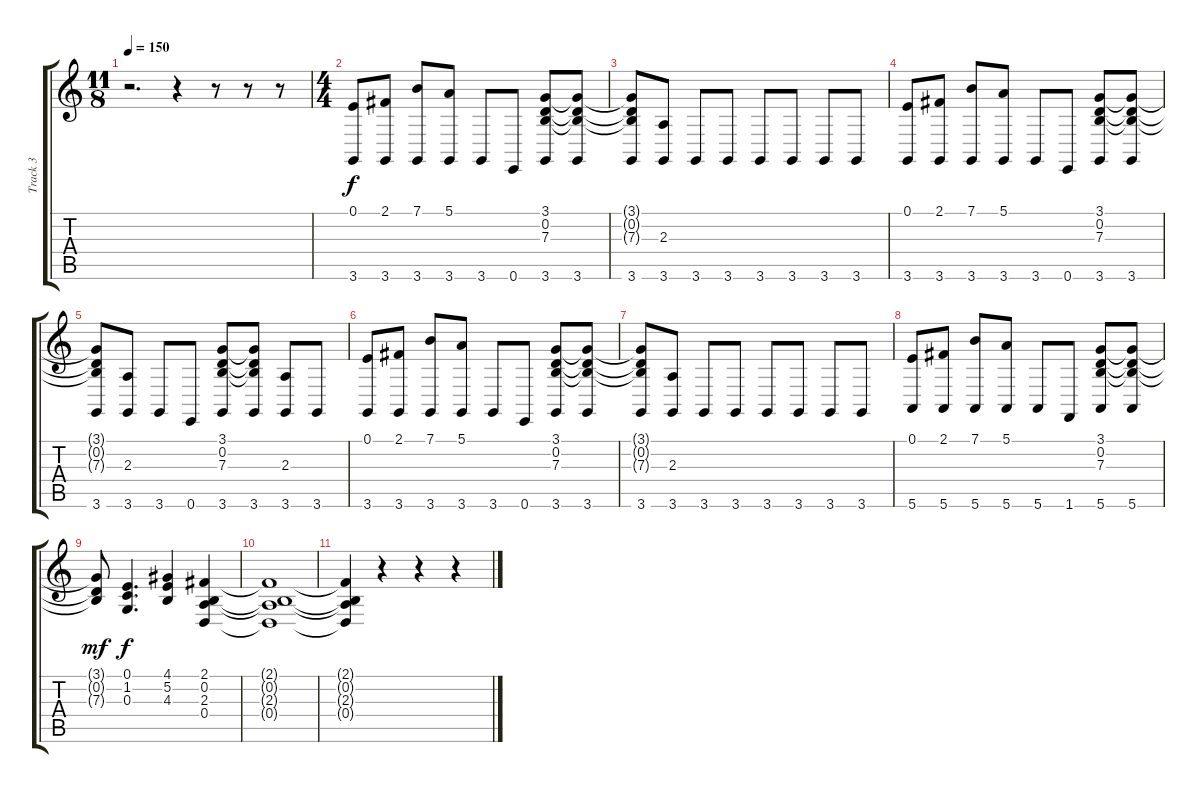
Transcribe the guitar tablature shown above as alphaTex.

\track ("Track 3" "Track 3") {instrument fx4atmosphere}
\staff {score tabs}
\tuning (E4 B3 G3 D3 A2 E2) {hide}
\ts (11 8)
\tempo 150
\clef g2
\ks c
r.2{d dy f} r.4 r.8 r.8 r.8 |
\ts (4 4)
(0.1 3.6).8 (2.1 3.6).8 (7.1 3.6).8 (5.1 3.6).8 3.6.8 0.6.8 (3.1 0.2 7.3 3.6).8 (3.1{t} 0.2{t} 7.3{t} 3.6).8 |
(3.1{t} 0.2{t} 7.3{t} 3.6).8 (2.3 3.6).8 3.6.8 3.6.8 3.6.8 3.6.8 3.6.8 3.6.8 |
(0.1 3.6).8 (2.1 3.6).8 (7.1 3.6).8 (5.1 3.6).8 3.6.8 0.6.8 (3.1 0.2 7.3 3.6).8 (3.1{t} 0.2{t} 7.3{t} 3.6).8 |
(3.1{t} 0.2{t} 7.3{t} 3.6).8 (2.3 3.6).8 3.6.8 0.6.8 (3.1 0.2 7.3 3.6).8 (3.1{t} 0.2{t} 7.3{t} 3.6).8 (2.3 3.6).8 3.6.8 |
(0.1 3.6).8 (2.1 3.6).8 (7.1 3.6).8 (5.1 3.6).8 3.6.8 0.6.8 (3.1 0.2 7.3 3.6).8 (3.1{t} 0.2{t} 7.3{t} 3.6).8 |
(3.1{t} 0.2{t} 7.3{t} 3.6).8 (2.3 3.6).8 3.6.8 3.6.8 3.6.8 3.6.8 3.6.8 3.6.8 |
(0.1 5.6).8 (2.1 5.6).8 (7.1 5.6).8 (5.1 5.6).8 5.6.8 1.6.8 (3.1 0.2 7.3 5.6).8 (3.1{t} 0.2{t} 7.3{t} 5.6).8 |
(3.1{t} 0.2{t} 7.3{t}).8{dy mf} (0.1 1.2 0.3).4{d dy f} (4.1 5.2 4.3).4 (2.1 0.2 2.3 0.4).4 |
(2.1{t} 0.2{t} 2.3{t} 0.4{t}).1 |
(2.1{t} 0.2{t} 2.3{t} 0.4{t}).4 r.4 r.4 r.4
